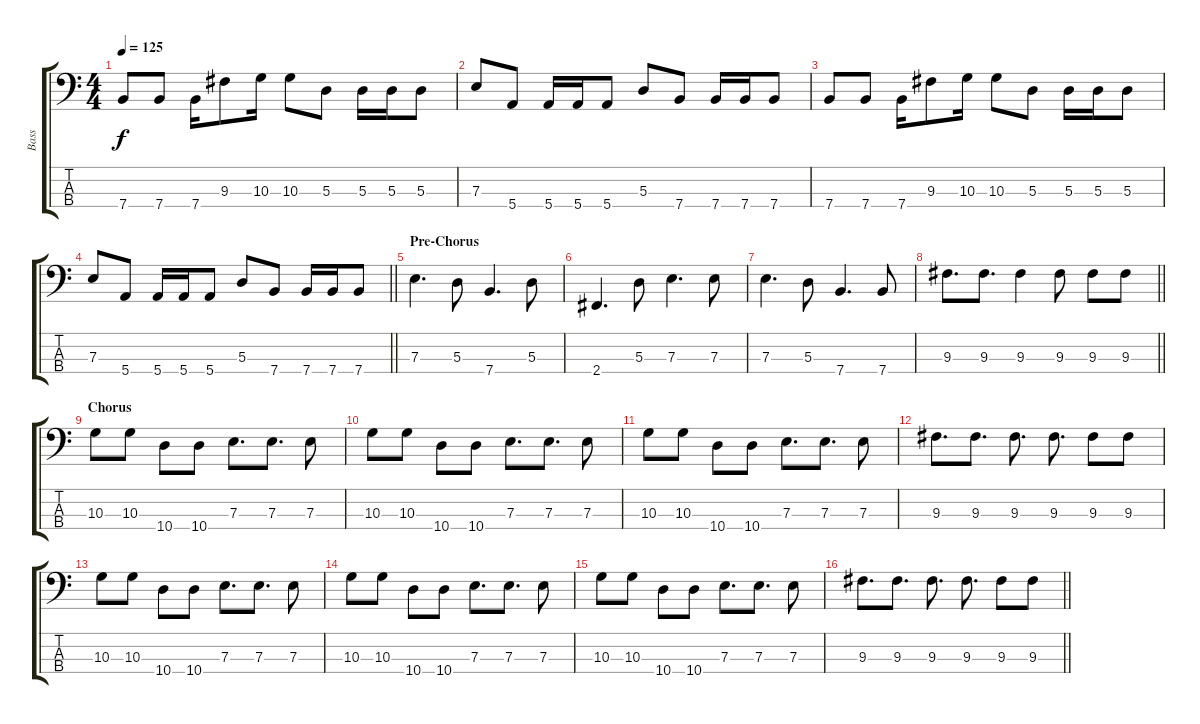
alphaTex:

\track ("Bass" "Bass") {instrument electricbasspick}
\staff {score tabs}
\tuning (G2 D2 A1 E1) {hide}
\ts (4 4)
\tempo 125
\clef f4
\ks c
7.4.8{dy f} 7.4.8 7.4.16 9.3.8 10.3.16 10.3.8 5.3.8 5.3.16 5.3.16 5.3.8 |
7.3.8 5.4.8 5.4.16 5.4.16 5.4.8 5.3.8 7.4.8 7.4.16 7.4.16 7.4.8 |
7.4.8 7.4.8 7.4.16 9.3.8 10.3.16 10.3.8 5.3.8 5.3.16 5.3.16 5.3.8 |
\barLineRight lightlight
7.3.8 5.4.8 5.4.16 5.4.16 5.4.8 5.3.8 7.4.8 7.4.16 7.4.16 7.4.8 |
\section ("" "Pre-Chorus")
7.3.4{d} 5.3.8 7.4.4{d} 5.3.8 |
2.4.4{d} 5.3.8 7.3.4{d} 7.3.8 |
7.3.4{d} 5.3.8 7.4.4{d} 7.4.8 |
\barLineRight lightlight
9.3.8{d} 9.3.8{d} 9.3.4 9.3.8 9.3.8 9.3.8 |
\section ("" "Chorus")
10.3.8 10.3.8 10.4.8 10.4.8 7.3.8{d} 7.3.8{d} 7.3.8 |
10.3.8 10.3.8 10.4.8 10.4.8 7.3.8{d} 7.3.8{d} 7.3.8 |
10.3.8 10.3.8 10.4.8 10.4.8 7.3.8{d} 7.3.8{d} 7.3.8 |
9.3.8{d} 9.3.8{d} 9.3.8{d} 9.3.8{d} 9.3.8 9.3.8 |
10.3.8 10.3.8 10.4.8 10.4.8 7.3.8{d} 7.3.8{d} 7.3.8 |
10.3.8 10.3.8 10.4.8 10.4.8 7.3.8{d} 7.3.8{d} 7.3.8 |
10.3.8 10.3.8 10.4.8 10.4.8 7.3.8{d} 7.3.8{d} 7.3.8 |
\barLineRight lightlight
9.3.8{d} 9.3.8{d} 9.3.8{d} 9.3.8{d} 9.3.8 9.3.8
